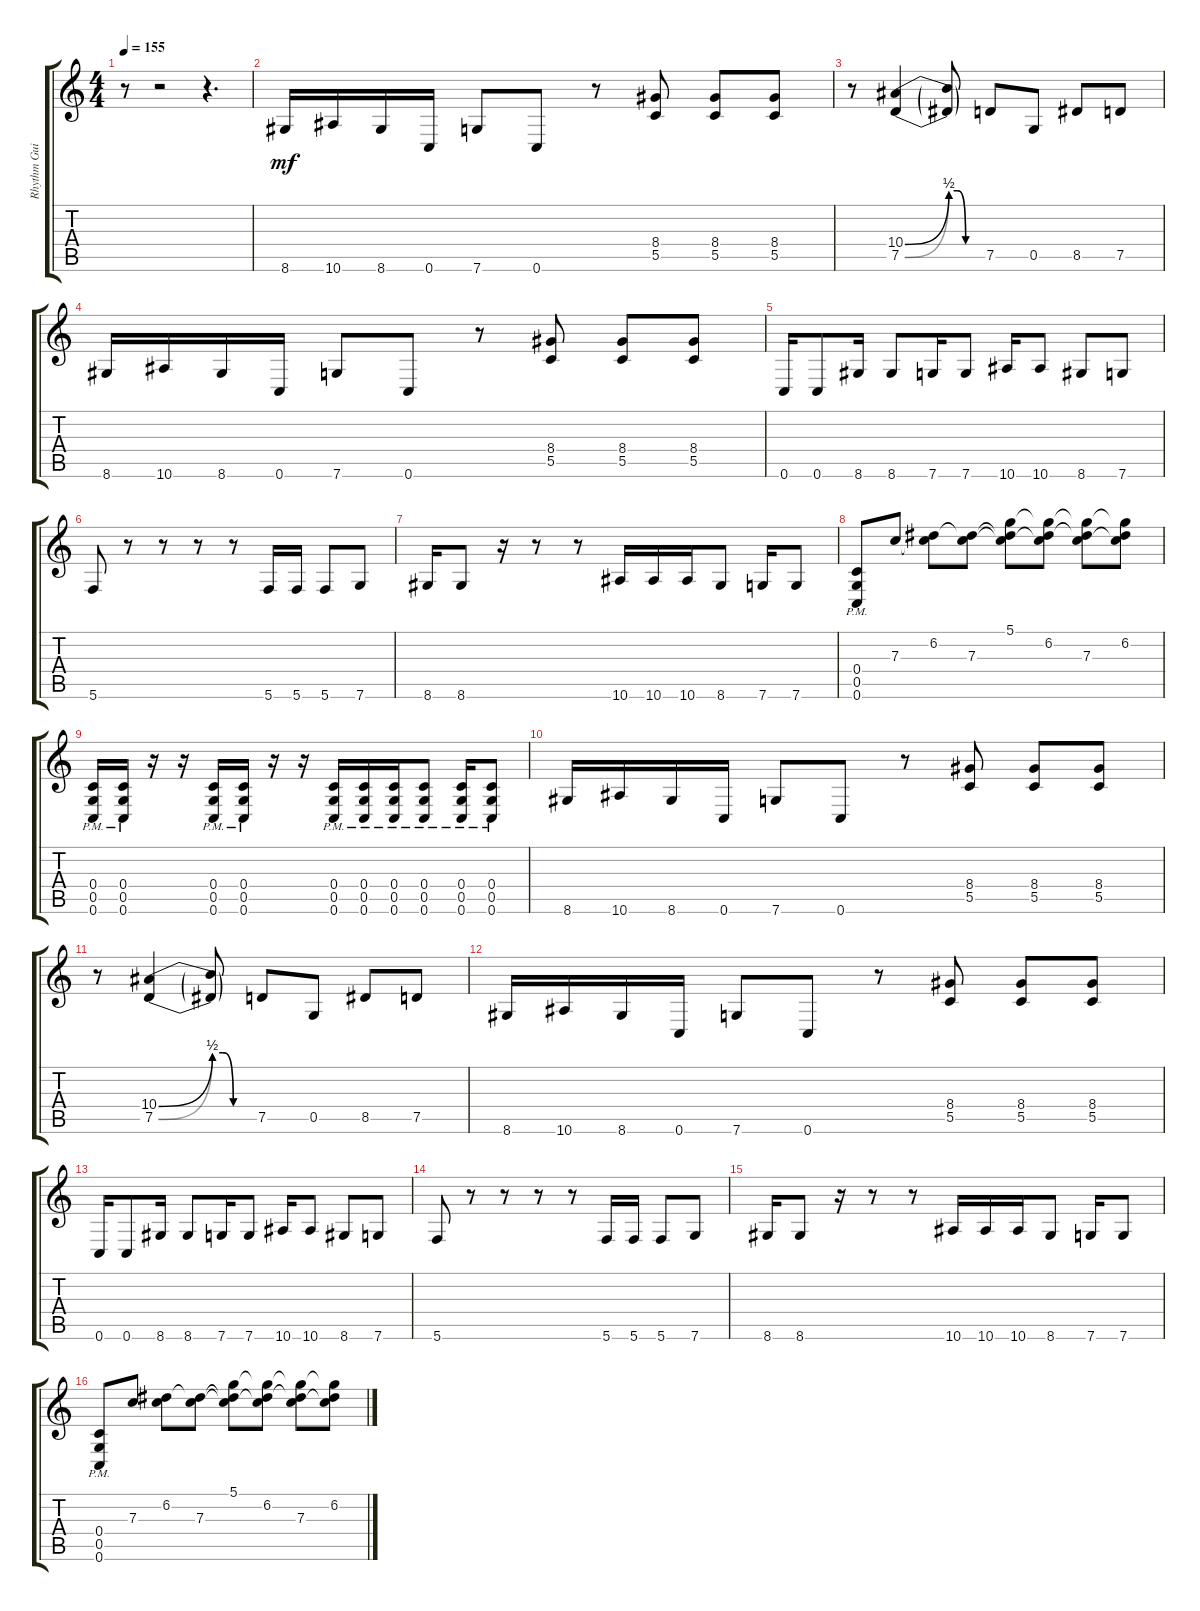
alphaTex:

\track ("Rhythm Guitar" "Rhythm Gui") {instrument distortionguitar}
\staff {score tabs}
\tuning (D4 A3 F3 C3 G2 C2) {hide}
\ts (4 4)
\tempo 155
\clef g2
\ks c
r.8{dy mf} r.2 r.4{d} |
8.6.16 10.6.16 8.6.16 0.6.16 7.6.8 0.6.8 r.8 (8.4 5.5).8 (8.4 5.5).8 (8.4 5.5).8 |
r.8 (10.4{be (bend 0 0 60 2)} 7.5{be (bend 0 0 60 2)}).4 (10.4{be (custom 0 2 15 2 30 0 60 0) t} 7.5{be (custom 0 2 15 2 30 0 60 0) t}).8 7.5.8 0.5.8 8.5.8 7.5.8 |
8.6.16 10.6.16 8.6.16 0.6.16 7.6.8 0.6.8 r.8 (8.4 5.5).8 (8.4 5.5).8 (8.4 5.5).8 |
0.6.16 0.6.8 8.6.16 8.6.8 7.6.16 7.6.8 10.6.16 10.6.8 8.6.8 7.6.8 |
5.6.8 r.8 r.8 r.8 r.8 5.6.16 5.6.16 5.6.8 7.6.8 |
8.6.16 8.6.8 r.16 r.8 r.8 10.6.16 10.6.16 10.6.16 8.6.8 7.6.16 7.6.8 |
(0.4{pm} 0.5{pm} 0.6{pm}).8 7.3.8 (6.2 7.3{t}).8 (6.2{t} 7.3).8 (5.1 6.2{t} 7.3{t}).8 (5.1{t} 6.2 7.3{t}).8 (5.1{t} 6.2{t} 7.3).8 (5.1{t} 6.2 7.3{t}).8 |
(0.4{pm} 0.5{pm} 0.6{pm}).16 (0.4{pm} 0.5{pm} 0.6{pm}).16 r.16 r.16 (0.4{pm} 0.5{pm} 0.6{pm}).16 (0.4{pm} 0.5{pm} 0.6{pm}).16 r.16 r.16 (0.4{pm} 0.5{pm} 0.6{pm}).16 (0.4{pm} 0.5{pm} 0.6{pm}).16 (0.4{pm} 0.5{pm} 0.6{pm}).16 (0.4{pm} 0.5{pm} 0.6{pm}).8 (0.4{pm} 0.5{pm} 0.6{pm}).16 (0.4{pm} 0.5{pm} 0.6{pm}).8 |
8.6.16 10.6.16 8.6.16 0.6.16 7.6.8 0.6.8 r.8 (8.4 5.5).8 (8.4 5.5).8 (8.4 5.5).8 |
r.8 (10.4{be (bend 0 0 60 2)} 7.5{be (bend 0 0 60 2)}).4 (10.4{be (custom 0 2 15 2 30 0 60 0) t} 7.5{be (custom 0 2 15 2 30 0 60 0) t}).8 7.5.8 0.5.8 8.5.8 7.5.8 |
8.6.16 10.6.16 8.6.16 0.6.16 7.6.8 0.6.8 r.8 (8.4 5.5).8 (8.4 5.5).8 (8.4 5.5).8 |
0.6.16 0.6.8 8.6.16 8.6.8 7.6.16 7.6.8 10.6.16 10.6.8 8.6.8 7.6.8 |
5.6.8 r.8 r.8 r.8 r.8 5.6.16 5.6.16 5.6.8 7.6.8 |
8.6.16 8.6.8 r.16 r.8 r.8 10.6.16 10.6.16 10.6.16 8.6.8 7.6.16 7.6.8 |
(0.4{pm} 0.5{pm} 0.6{pm}).8 7.3.8 (6.2 7.3{t}).8 (6.2{t} 7.3).8 (5.1 6.2{t} 7.3{t}).8 (5.1{t} 6.2 7.3{t}).8 (5.1{t} 6.2{t} 7.3).8 (5.1{t} 6.2 7.3{t}).8
